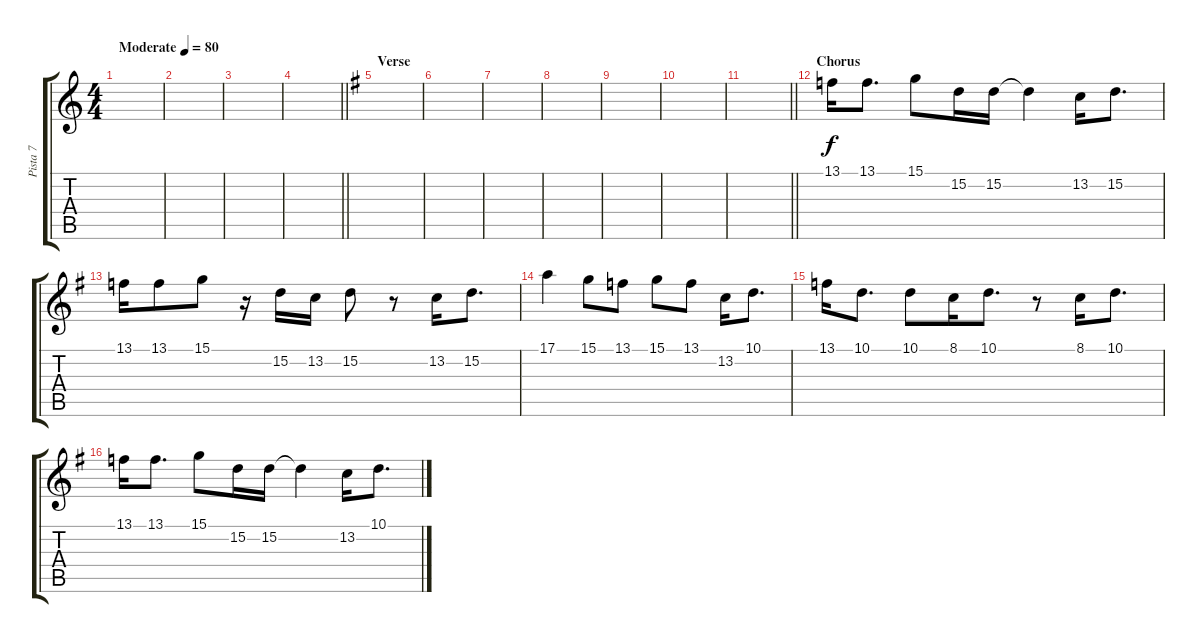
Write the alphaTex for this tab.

\track ("Pista 7" "Pista 7") {instrument tangoaccordion}
\staff {score tabs}
\tuning (E4 B3 G3 D3 A2 E2) {hide}
\ts (4 4)
\tempo (80 "Moderate")
\clef g2
\ks c
|
|
|
\barLineRight lightlight
|
\section ("" "Verse")
\ks eminor
|
|
|
|
|
|
\barLineRight lightlight
|
\section ("" "Chorus")
13.1.16 13.1.8{d} 15.1.8 15.2.16 15.2.16 15.2{t}.4 13.2.16 15.2.8{d} |
13.1.16 13.1.8 15.1.8 r.16 15.2.16 13.2.16 15.2.8 r.8 13.2.16 15.2.8{d} |
17.1.4 15.1.8 13.1.8 15.1.8 13.1.8 13.2.16 10.1.8{d} |
13.1.16 10.1.8{d} 10.1.8 8.1.16 10.1.8{d} r.8 8.1.16 10.1.8{d} |
13.1.16 13.1.8{d} 15.1.8 15.2.16 15.2.16 15.2{t}.4 13.2.16 10.1.8{d}
